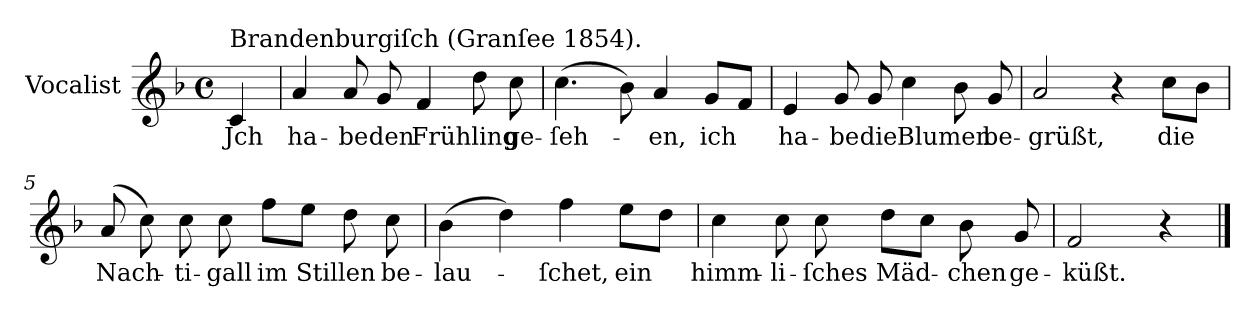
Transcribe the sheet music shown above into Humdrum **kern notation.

**kern	**text
*part1	*part1
*staff1	*staff1
*I"Vocalist	*
*k[b-]	*
*F:	*
*M4/4	*
*met(c)	*
=	=
!LO:TX:a:t=Brandenburgiſch (Granſee 1854).	!
4c	Jch
=1	=1
4a	ha-
8a	-be
8g	den
4f	Frühling
8dd	.
8cc	ge-
=2	=2
(4.cc	-ſeh-
8b-)	.
4a	-en,
8gL	ich
8fJ	.
=3	=3
4e	ha-
8g	-be
8g	die
4cc	Blumen
8b-	.
8g	be-
=4	=4
2a	-grüßt,
4r	.
8ccL	die
8b-J	.
=5	=5
(8a	Nach-
8cc)	.
8cc	-ti-
8cc	-gall
8ffL	im
8eeJ	Stillen
8dd	.
8cc	be-
=6	=6
(4b-	-lau-
4dd)	.
4ff	-ſchet,
8eeL	ein
8ddJ	.
=7	=7
4cc	himm-
8cc	-li-
8cc	-ſches
8ddL	Mäd-
8ccJ	.
8b-	-chen
8g	ge-
=8	=8
2f	-küßt.
4r	.
==	==
*-	*-
